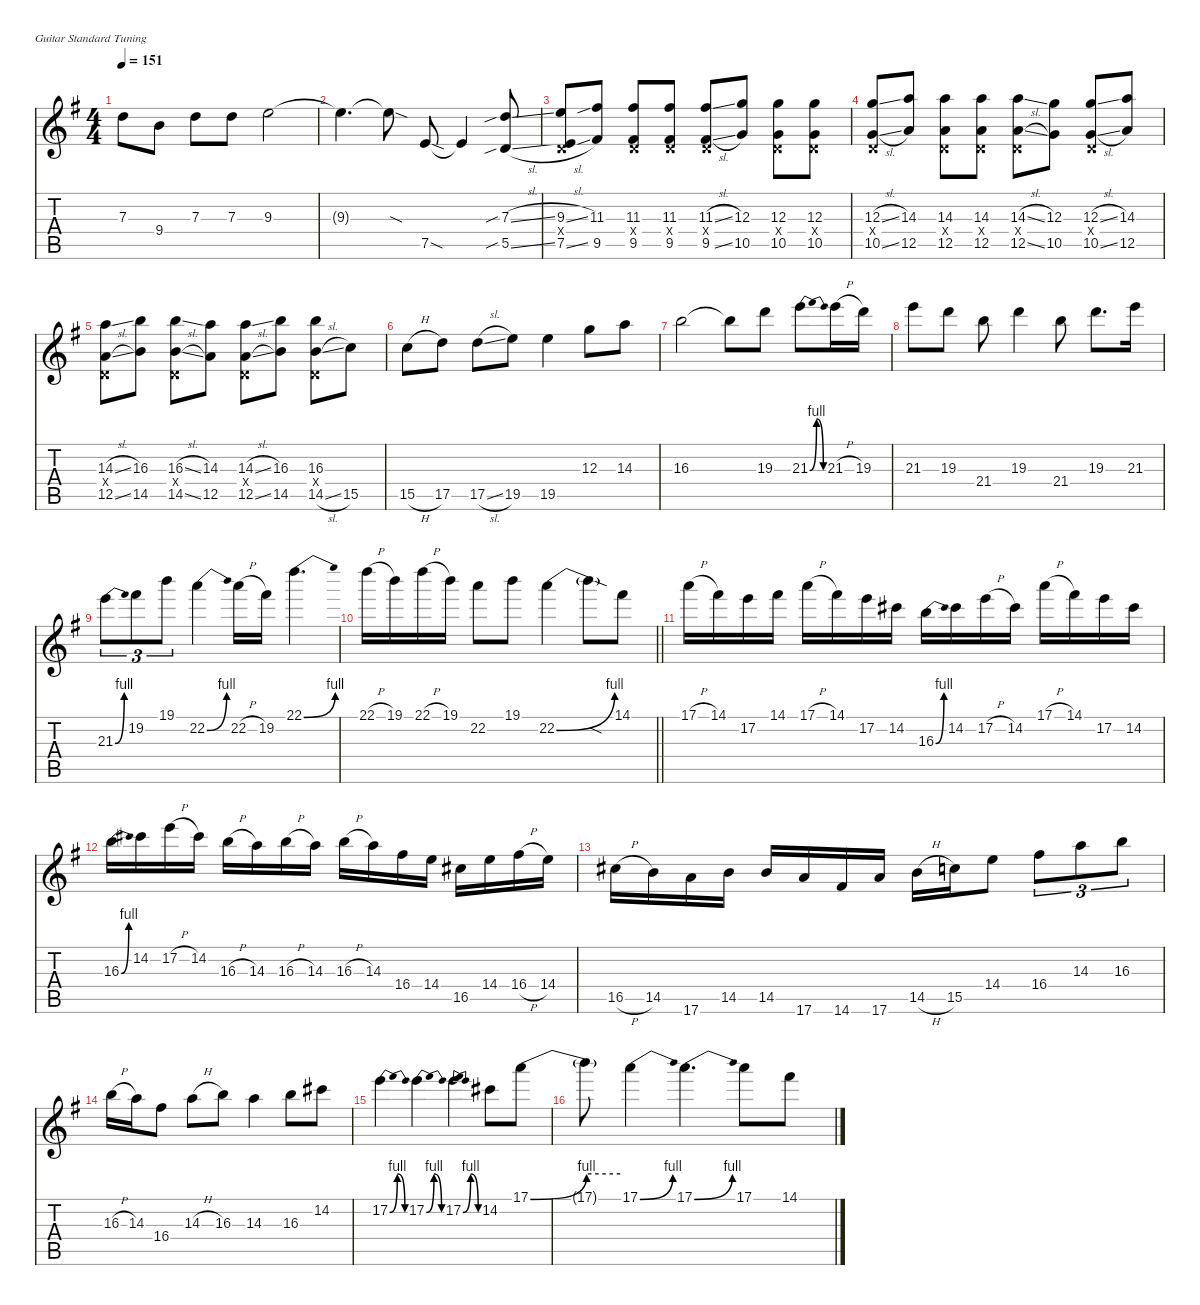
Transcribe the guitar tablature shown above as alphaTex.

\defaultSystemsLayout 4
\hideDynamics
\bracketExtendMode nobrackets
\singleTrackTrackNamePolicy hidden
\multiTrackTrackNamePolicy hidden
\otherSystemsTrackNameOrientation horizontal
\track ("Kirk Hammet" "dist.guit.") {defaultSystemsLayout 16 instrument distortionguitar}
\staff {score tabs}
\tuning (E4 B3 G3 D3 A2 E2)
\ts (4 4)
\tempo 151
\clef g2
\ks eminor
7.3{acc forcenatural}.8{dy ff beam Down} 9.4{acc forcenatural}.8{beam Down} 7.3{acc forcenatural}.8{beam Down} 7.3{acc forcenatural}.8{beam Down} 9.3{acc forcenatural}.2{beam Down} |
9.3{t acc forcenatural}.4{d beam Down} 9.3{sod t acc forcenatural}.8{beam Down} 7.5{sod acc forcenatural}.8{beam Up} 7.5{t acc forcenatural}.4{dy f beam Up} (7.3{sib sl acc forcenatural} 5.5{sib sl acc forcenatural}).8{dy ff beam Up} |
(9.3{sl acc forcenatural} 0.4{x acc forcenatural} 7.5{sl acc forcenatural}).8{beam Up} (11.3{acc #} 9.5{acc #}).8{beam Up} (11.3{acc #} 0.4{x acc forcenatural} 9.5{acc #}).8{beam Up} (11.3{acc #} 0.4{x acc forcenatural} 9.5{acc #}).8{beam Up} (11.3{sl acc #} 0.4{x acc forcenatural} 9.5{sl acc #}).8{beam Up} (12.3{acc forcenatural} 10.5{acc forcenatural}).8{beam Up} (12.3{acc forcenatural} 0.4{x acc forcenatural} 10.5{acc forcenatural}).8{beam Down} (12.3{acc forcenatural} 0.4{x acc forcenatural} 10.5{acc forcenatural}).8{beam Down} |
(12.3{sl acc forcenatural} 0.4{x acc forcenatural} 10.5{sl acc forcenatural}).8{beam Up} (14.3{acc forcenatural} 12.5{acc forcenatural}).8{beam Up} (14.3{acc forcenatural} 0.4{x acc forcenatural} 12.5{acc forcenatural}).8{beam Down} (14.3{acc forcenatural} 0.4{x acc forcenatural} 12.5{acc forcenatural}).8{beam Down} (14.3{sl acc forcenatural} 0.4{x acc forcenatural} 12.5{sl acc forcenatural}).8{beam Down} (12.3{acc forcenatural} 10.5{acc forcenatural}).8{beam Down} (12.3{sl acc forcenatural} 0.4{x acc forcenatural} 10.5{sl acc forcenatural}).8{beam Up} (14.3{acc forcenatural} 12.5{acc forcenatural}).8{beam Up} |
(14.3{sl acc forcenatural} 0.4{x acc forcenatural} 12.5{sl acc forcenatural}).8{beam Down} (16.3{acc forcenatural} 14.5{acc forcenatural}).8{beam Down} (16.3{sl acc forcenatural} 0.4{x acc forcenatural} 14.5{sl acc forcenatural}).8{beam Down} (14.3{acc forcenatural} 12.5{acc forcenatural}).8{beam Down} (14.3{sl acc forcenatural} 0.4{x acc forcenatural} 12.5{sl acc forcenatural}).8{beam Down} (16.3{acc forcenatural} 14.5{acc forcenatural}).8{beam Down} (16.3{acc forcenatural} 0.4{x acc forcenatural} 14.5{sl acc forcenatural}).8{beam Down} 15.5{acc forcenatural}.8{beam Down} |
15.5{h acc forcenatural}.8{beam Down} 17.5{acc forcenatural}.8{beam Down} 17.5{sl acc forcenatural}.8{beam Down} 19.5{acc forcenatural}.8{beam Down} 19.5{acc forcenatural}.4{beam Down} 12.3{acc forcenatural}.8{beam Down} 14.3{acc forcenatural}.8{beam Down} |
16.3{acc forcenatural}.2{beam Down} 16.3{t acc forcenatural}.8{beam Down} 19.3{acc forcenatural}.8{beam Down} 21.3{be (bendrelease 0 0 15 4 30 4 45 0) acc forcenatural}.8{beam Down} 21.3{h acc forcenatural}.16{beam Down} 19.3{acc forcenatural}.16{beam Down} |
21.3{acc forcenatural}.8{beam Down} 19.3{acc forcenatural}.8{beam Down} 21.4{acc forcenatural}.8{beam Down} 19.3{acc forcenatural}.4{beam Down} 21.4{acc forcenatural}.8{beam Down} 19.3{acc forcenatural}.8{d beam Down} 21.3{acc forcenatural}.16{beam Down} |
21.3{be (bend 0 0 15 4) acc forcenatural}.8{tu (3 2) beam Down} 19.2{acc #}.8{tu (3 2) beam Down} 19.1{acc forcenatural}.8{tu (3 2) beam Down} 22.2{be (bend 0 0 15 4) acc forcenatural}.4{beam Down} 22.2{h acc forcenatural}.16{beam Down} 19.2{acc #}.16{beam Down} 22.1{be (bend 0 0 30 4) acc forcenatural}.4{d beam Down} |
\barLineRight lightlight
22.1{h acc forcenatural}.16{beam Down} 19.1{acc forcenatural}.16{beam Down} 22.1{h acc forcenatural}.16{beam Down} 19.1{acc forcenatural}.16{beam Down} 22.2{acc forcenatural}.8{beam Down} 19.1{acc forcenatural}.8{beam Down} 22.2{be (bend 0 0 60 4) acc forcenatural}.4{beam Down} 22.2{sod t}.8{beam Down} 14.1{acc #}.8{beam Down} |
17.1{h acc forcenatural}.16{beam Down} 14.1{acc #}.16{beam Down} 17.2{acc forcenatural}.16{beam Down} 14.1{acc #}.16{beam Down} 17.1{h acc forcenatural}.16{beam Down} 14.1{acc #}.16{beam Down} 17.2{acc forcenatural}.16{beam Down} 14.2{acc #}.16{beam Down} 16.3{be (bend 0 0 30 4) acc forcenatural}.16{beam Down} 14.2{acc #}.16{beam Down} 17.2{h acc forcenatural}.16{beam Down} 14.2{acc #}.16{beam Down} 17.1{h acc forcenatural}.16{beam Down} 14.1{acc #}.16{beam Down} 17.2{acc forcenatural}.16{beam Down} 14.2{acc #}.16{beam Down} |
16.3{be (bend 0 0 30 4) acc forcenatural}.16{beam Down} 14.2{acc #}.16{beam Down} 17.2{h acc forcenatural}.16{beam Down} 14.2{acc #}.16{beam Down} 16.3{h acc forcenatural}.16{beam Down} 14.3{acc forcenatural}.16{beam Down} 16.3{h acc forcenatural}.16{beam Down} 14.3{acc forcenatural}.16{beam Down} 16.3{h acc forcenatural}.16{beam Down} 14.3{acc forcenatural}.16{beam Down} 16.4{acc #}.16{beam Down} 14.4{acc forcenatural}.16{beam Down} 16.5{acc #}.16{beam Down} 14.4{acc forcenatural}.16{beam Down} 16.4{h acc #}.16{beam Down} 14.4{acc forcenatural}.16{beam Down} |
16.5{h acc #}.16{beam Down} 14.5{acc forcenatural}.16{beam Down} 17.6{acc forcenatural}.16{beam Down} 14.5{acc forcenatural}.16{beam Down} 14.5{acc forcenatural}.16{beam Up} 17.6{acc forcenatural}.16{beam Up} 14.6{acc #}.16{beam Up} 17.6{acc forcenatural}.16{beam Up} 14.5{h acc forcenatural}.16{beam Down} 15.5{acc forcenatural}.16{beam Down} 14.4{acc forcenatural}.8{beam Down} 16.4{acc #}.8{tu (3 2) beam Down} 14.3{acc forcenatural}.8{tu (3 2) beam Down} 16.3{acc forcenatural}.8{tu (3 2) beam Down} |
16.3{h acc forcenatural}.16{beam Down} 14.3{acc forcenatural}.16{beam Down} 16.4{acc #}.8{beam Down} 14.3{h acc forcenatural}.8{beam Down} 16.3{acc forcenatural}.8{beam Down} 14.3{acc forcenatural}.4{beam Down} 16.3{acc forcenatural}.8{beam Down} 14.2{acc #}.8{beam Down} |
17.2{be (bendrelease 0 0 15 4 30 4 45 0) acc forcenatural}.4{beam Down} 17.2{be (bendrelease 0 0 15 4 30 4 45 0) acc forcenatural}.4{beam Down} 17.2{be (bendrelease 0 0 15 4 30 4 45 0) acc forcenatural}.4{beam Down} 14.2{acc #}.8{beam Down} 17.1{be (bend 0 0 60 4) acc forcenatural}.8{beam Down} |
17.1{be (hold 0 4 60 4) t}.8{beam Down} 17.1{be (bend 0 0 34.9999992 4) acc forcenatural}.4{beam Down} 17.1{be (bend 0 0 31.0000008 4) acc forcenatural}.4{d beam Down} 17.1{acc forcenatural}.8{beam Down} 14.1{acc #}.8{beam Down}
